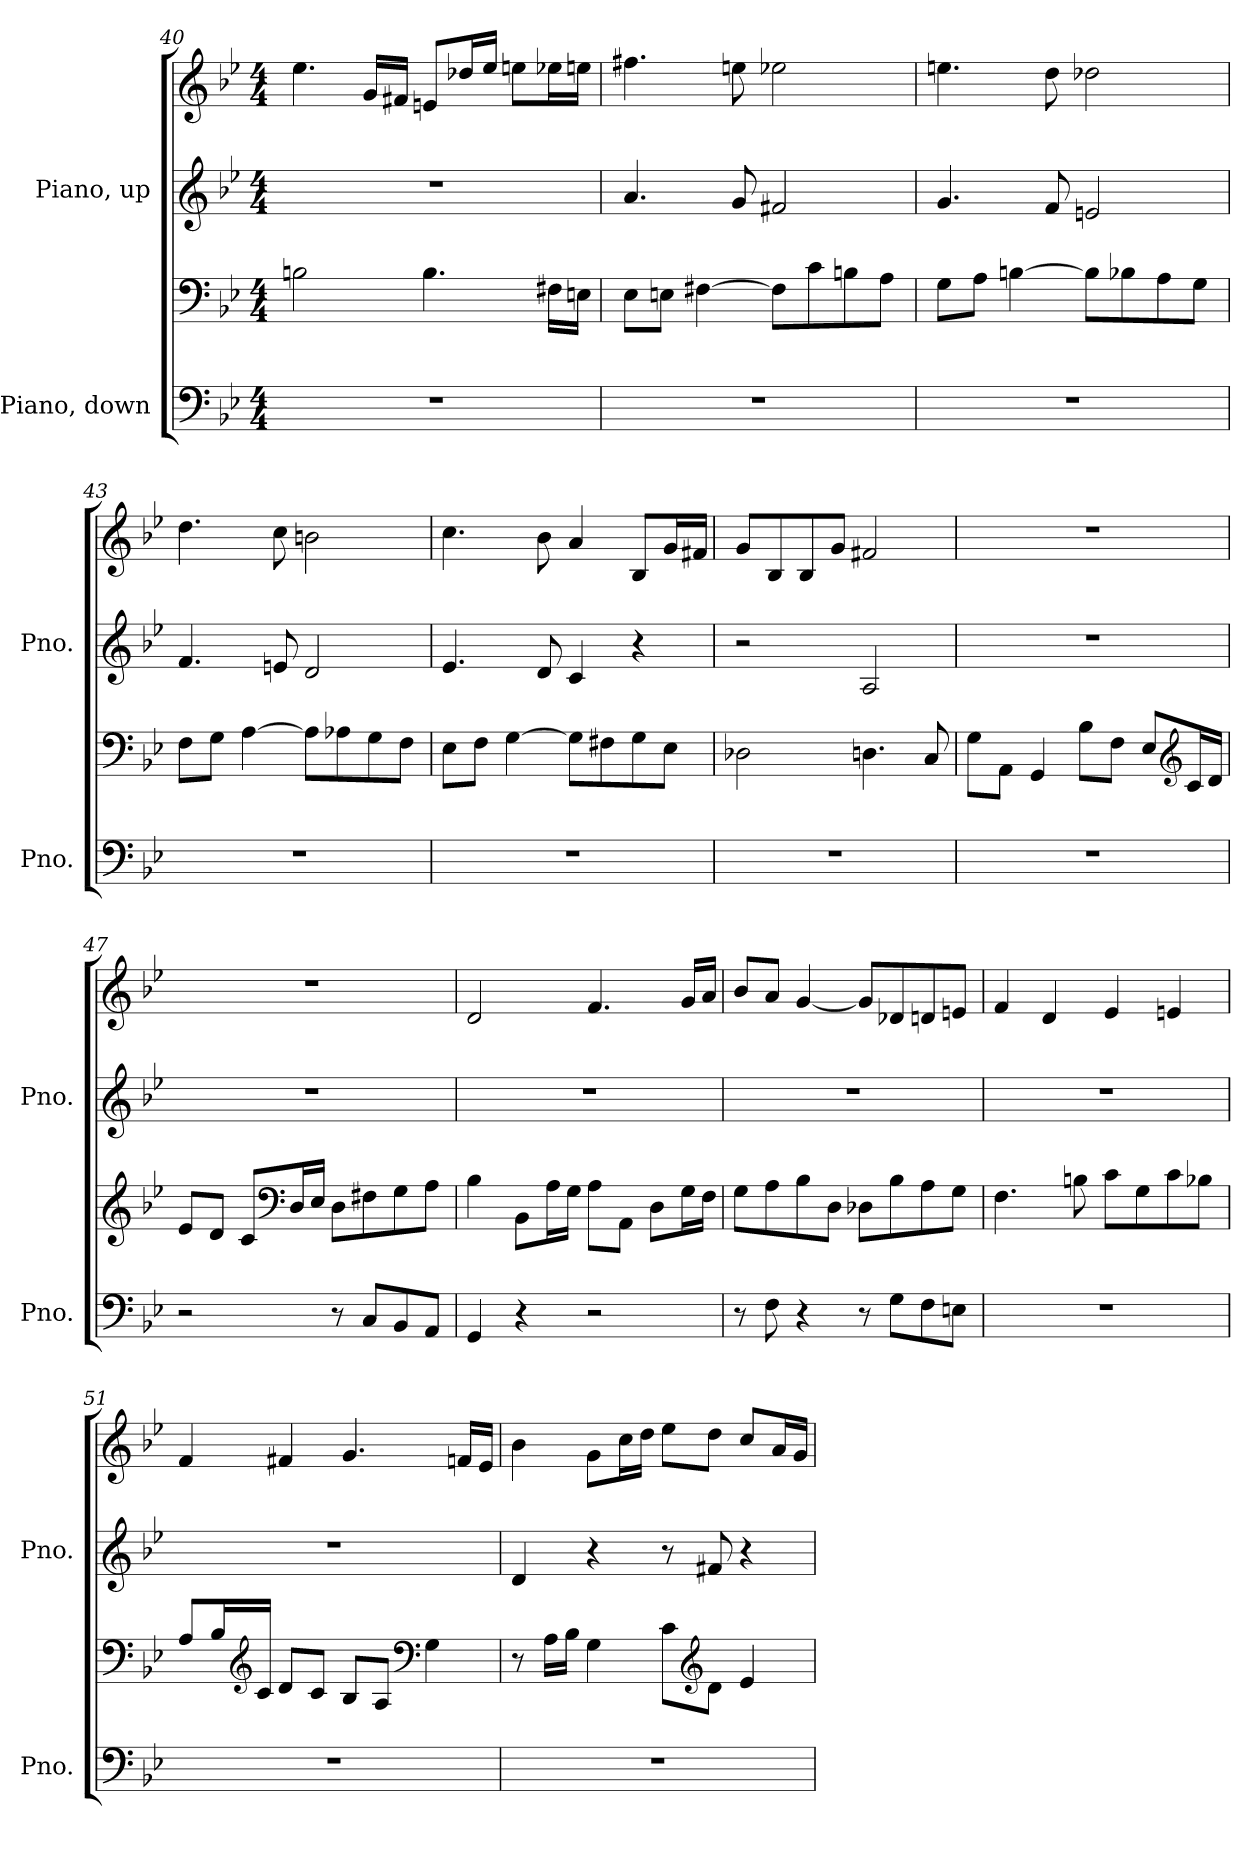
**kern	**kern	**kern	**kern
*part2	*part2	*part1	*part1
*staff4	*staff3	*staff2	*staff1
*I"Piano, down	*	*I"Piano, up	*
*I'Pno.	*	*I'Pno.	*
!!LO:LB:g=z
*clefF4	*clefF4	*clefG2	*clefG2
*k[b-e-]	*k[b-e-]	*k[b-e-]	*k[b-e-]
*M4/4	*M4/4	*M4/4	*M4/4
=40	=40	=40	=40
1r	2Bn\	1r	4.ee-\
.	.	.	16g/LL
.	.	.	16f#X/JJ
.	4.B\	.	8en/L
.	.	.	16dd-X/L
.	.	.	16ee-/JJ
.	.	.	8een\L
.	16F#X\LL	.	16ee-X\L
.	16En\JJ	.	16een\JJ
=41	=41	=41	=41
1r	8E-\L	4.a/	4.ff#X\
.	8En\J	.	.
.	[4F#X\	.	.
.	.	8g/	8een\
.	8F#\L]	2f#X/	2ee-X\
.	8c\	.	.
.	8Bn\	.	.
.	8A\J	.	.
=42	=42	=42	=42
1r	8G\L	4.g/	4.een\
.	8A\J	.	.
.	[4Bn\	.	.
.	.	8f/	8dd\
.	8B\L]	2en/	2dd-X\
.	8B-X\	.	.
.	8A\	.	.
.	8G\J	.	.
!!LO:PB:g=z
=43	=43	=43	=43
1r	8F\L	4.f/	4.dd\
.	8G\J	.	.
.	[4A\	.	.
.	.	8en/	8cc\
.	8A\L]	2d/	2bn\
.	8A-X\	.	.
.	8G\	.	.
.	8F\J	.	.
=44	=44	=44	=44
1r	8E-\L	4.e-/	4.cc\
.	8F\J	.	.
.	[4G\	.	.
.	.	8d/	8b-\
.	8G\L]	4c/	4a/
.	8F#X\	.	.
.	8G\	4r	8B-/L
.	8E-\J	.	16g/L
.	.	.	16f#X/JJ
=45	=45	=45	=45
1r	2D-X\	2r	8g/L
.	.	.	8B-/
.	.	.	8B-/
.	.	.	8g/J
.	4.Dn\	2A/	2f#X/
.	8C/	.	.
=46	=46	=46	=46
1r	8G\L	1r	1r
.	8AA\J	.	.
.	4GG/	.	.
.	8B-\L	.	.
.	8F\J	.	.
.	8E-/L	.	.
*	*clefG2	*	*
.	16c/L	.	.
.	16d/JJ	.	.
!!LO:LB:g=z
=47	=47	=47	=47
2r	8e-/L	1r	1r
.	8d/J	.	.
.	8c/L	.	.
*	*clefF4	*	*
.	16D/L	.	.
.	16E-/JJ	.	.
8r	8D\L	.	.
8C/L	8F#X\	.	.
8BB-/	8G\	.	.
8AA/J	8A\J	.	.
=48	=48	=48	=48
4GG/	4B-\	1r	2d/
4r	8BB-\L	.	.
.	16A\L	.	.
.	16G\JJ	.	.
2r	8A\L	.	4.f/
.	8AA\J	.	.
.	8D\L	.	.
.	16G\L	.	16g/LL
.	16F\JJ	.	16a/JJ
=49	=49	=49	=49
8r	8G\L	1r	8b-/L
8F\	8A\	.	8a/J
4r	8B-\	.	[4g/
.	8D\J	.	.
8r	8D-X\L	.	8g/L]
8G\L	8B-\	.	8d-X/
8F\	8A\	.	8dn/
8En\J	8G\J	.	8en/J
=50	=50	=50	=50
1r	4.F\	1r	4f/
.	.	.	4d/
.	8Bn\	.	.
.	8c\L	.	4e-/
.	8G\	.	.
.	8c\	.	4en/
.	8B-X\J	.	.
!!LO:LB:g=z
=51	=51	=51	=51
1r	8A/L	1r	4f/
.	16B-/L	.	.
*	*clefG2	*	*
.	16c/JJ	.	.
.	8d/L	.	4f#X/
.	8c/J	.	.
.	8B-/L	.	4.g/
.	8A/J	.	.
*	*clefF4	*	*
.	4G\	.	.
.	.	.	16fn/LL
.	.	.	16e-/JJ
=52	=52	=52	=52
1r	8r	4d/	4b-\
.	16A\LL	.	.
.	16B-\JJ	.	.
.	4G\	4r	8g\L
.	.	.	16cc\L
.	.	.	16dd\JJ
.	8c\L	8r	8ee-\L
*	*clefG2	*	*
.	8d\J	8f#X/	8dd\J
.	4e-/	4r	8cc/L
.	.	.	16a/L
.	.	.	16g/JJ
=	=	=	=
*-	*-	*-	*-
